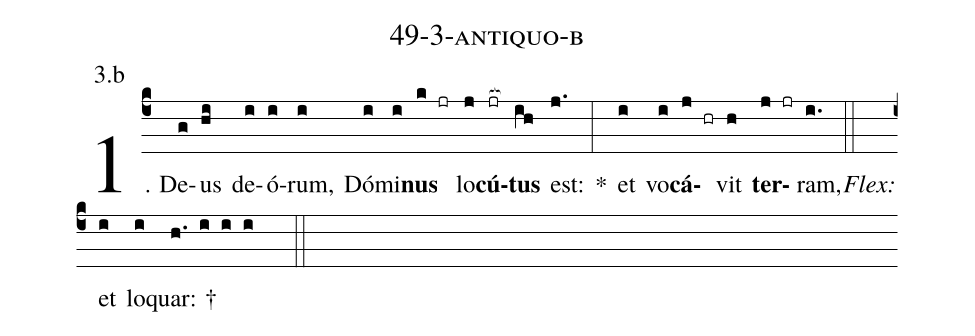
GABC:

name: 49-3-antiquo-b;
annotation: 3.b;
%%
(c4)1. De(g)us(hi) de(i)ó(i)rum,(i) Dó(i)mi(i)<b>nus</b>(k jr) lo(j)<b>cú</b>(jr[ocb:1{])<b>tus</b>(ih[ocb:0}]) est:(j.) *(:) et(i) vo(i)<b>cá</b>(j hr)vit(h) <b>ter</b>(j jr)ram,(i.) (::)
<i>Flex:</i>()  et(i) lo(i)quar: †(h. i i i  ::)
